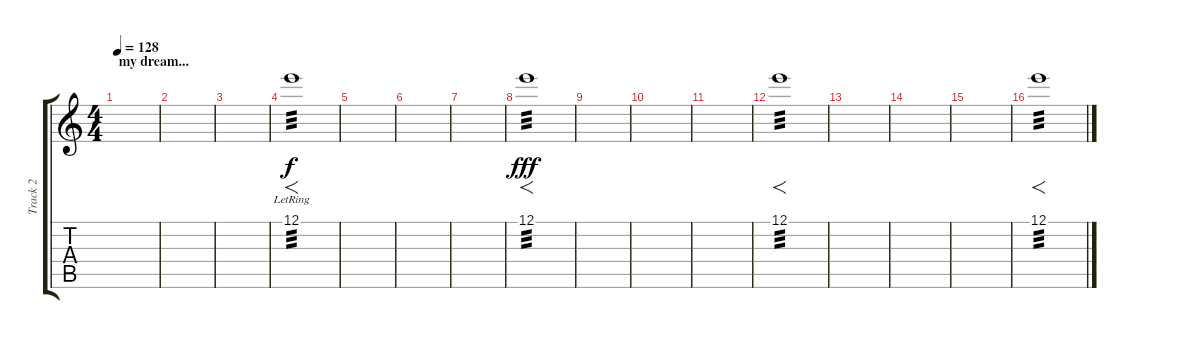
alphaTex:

\track ("Track 2" "Track 2") {instrument acousticguitarsteel}
\staff {score tabs}
\tuning (E4 B3 G3 D3 A2 E2) {hide}
\ts (4 4)
\section ("" "my dream...")
\tempo 128
\clef g2
\ks c
|
|
|
12.1{lr}.1{f tp 3} |
|
|
|
12.1.1{f tp 3 dy fff} |
|
|
|
12.1.1{f tp 3} |
|
|
|
12.1.1{f tp 3}
